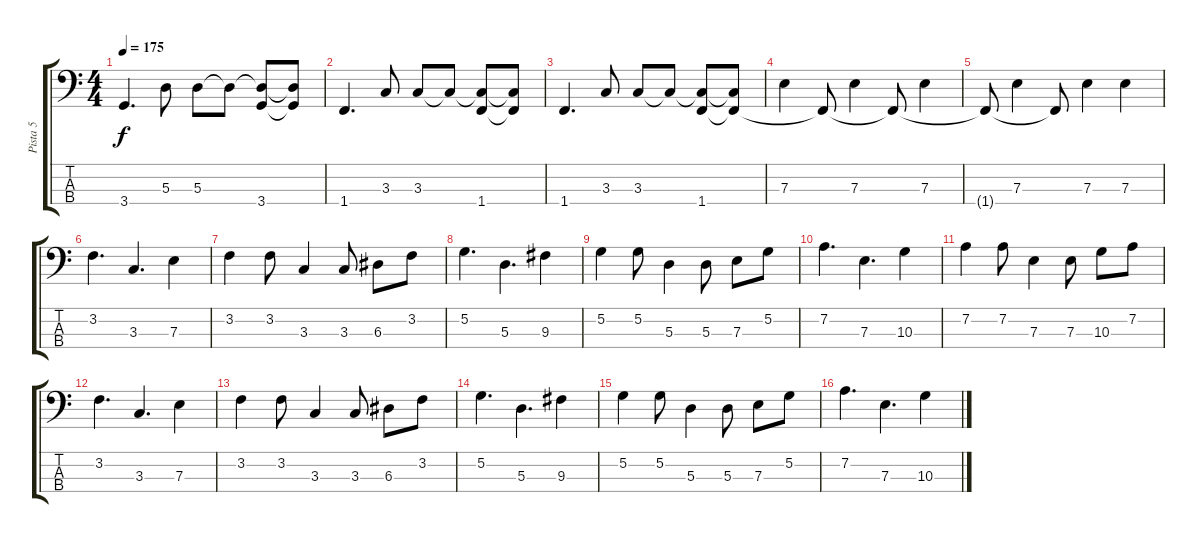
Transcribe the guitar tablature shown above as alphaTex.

\track ("Pista 5" "Pista 5") {instrument electricbassfinger}
\staff {score tabs}
\tuning (G2 D2 A1 E1) {hide}
\ts (4 4)
\tempo 175
\clef f4
\ks c
3.4.4{d dy f} 5.3.8 5.3.8 5.3{t}.8 (5.3{t} 3.4).8 (5.3{t} 3.4{t}).8 |
1.4.4{d} 3.3.8 3.3.8 3.3{t}.8 (3.3{t} 1.4).8 (3.3{t} 1.4{t}).8 |
1.4.4{d} 3.3.8 3.3.8 3.3{t}.8 (3.3{t} 1.4).8 (3.3{t} 1.4{t}).8 |
7.3.4 1.4{t}.8 7.3.4 1.4{t}.8 7.3.4 |
1.4{t}.8 7.3.4 1.4{t}.8 7.3.4 7.3.4 |
3.2.4{d} 3.3.4{d} 7.3.4 |
3.2.4 3.2.8 3.3.4 3.3.8 6.3.8 3.2.8 |
5.2.4{d} 5.3.4{d} 9.3.4 |
5.2.4 5.2.8 5.3.4 5.3.8 7.3.8 5.2.8 |
7.2.4{d} 7.3.4{d} 10.3.4 |
7.2.4 7.2.8 7.3.4 7.3.8 10.3.8 7.2.8 |
3.2.4{d} 3.3.4{d} 7.3.4 |
3.2.4 3.2.8 3.3.4 3.3.8 6.3.8 3.2.8 |
5.2.4{d} 5.3.4{d} 9.3.4 |
5.2.4 5.2.8 5.3.4 5.3.8 7.3.8 5.2.8 |
7.2.4{d} 7.3.4{d} 10.3.4
